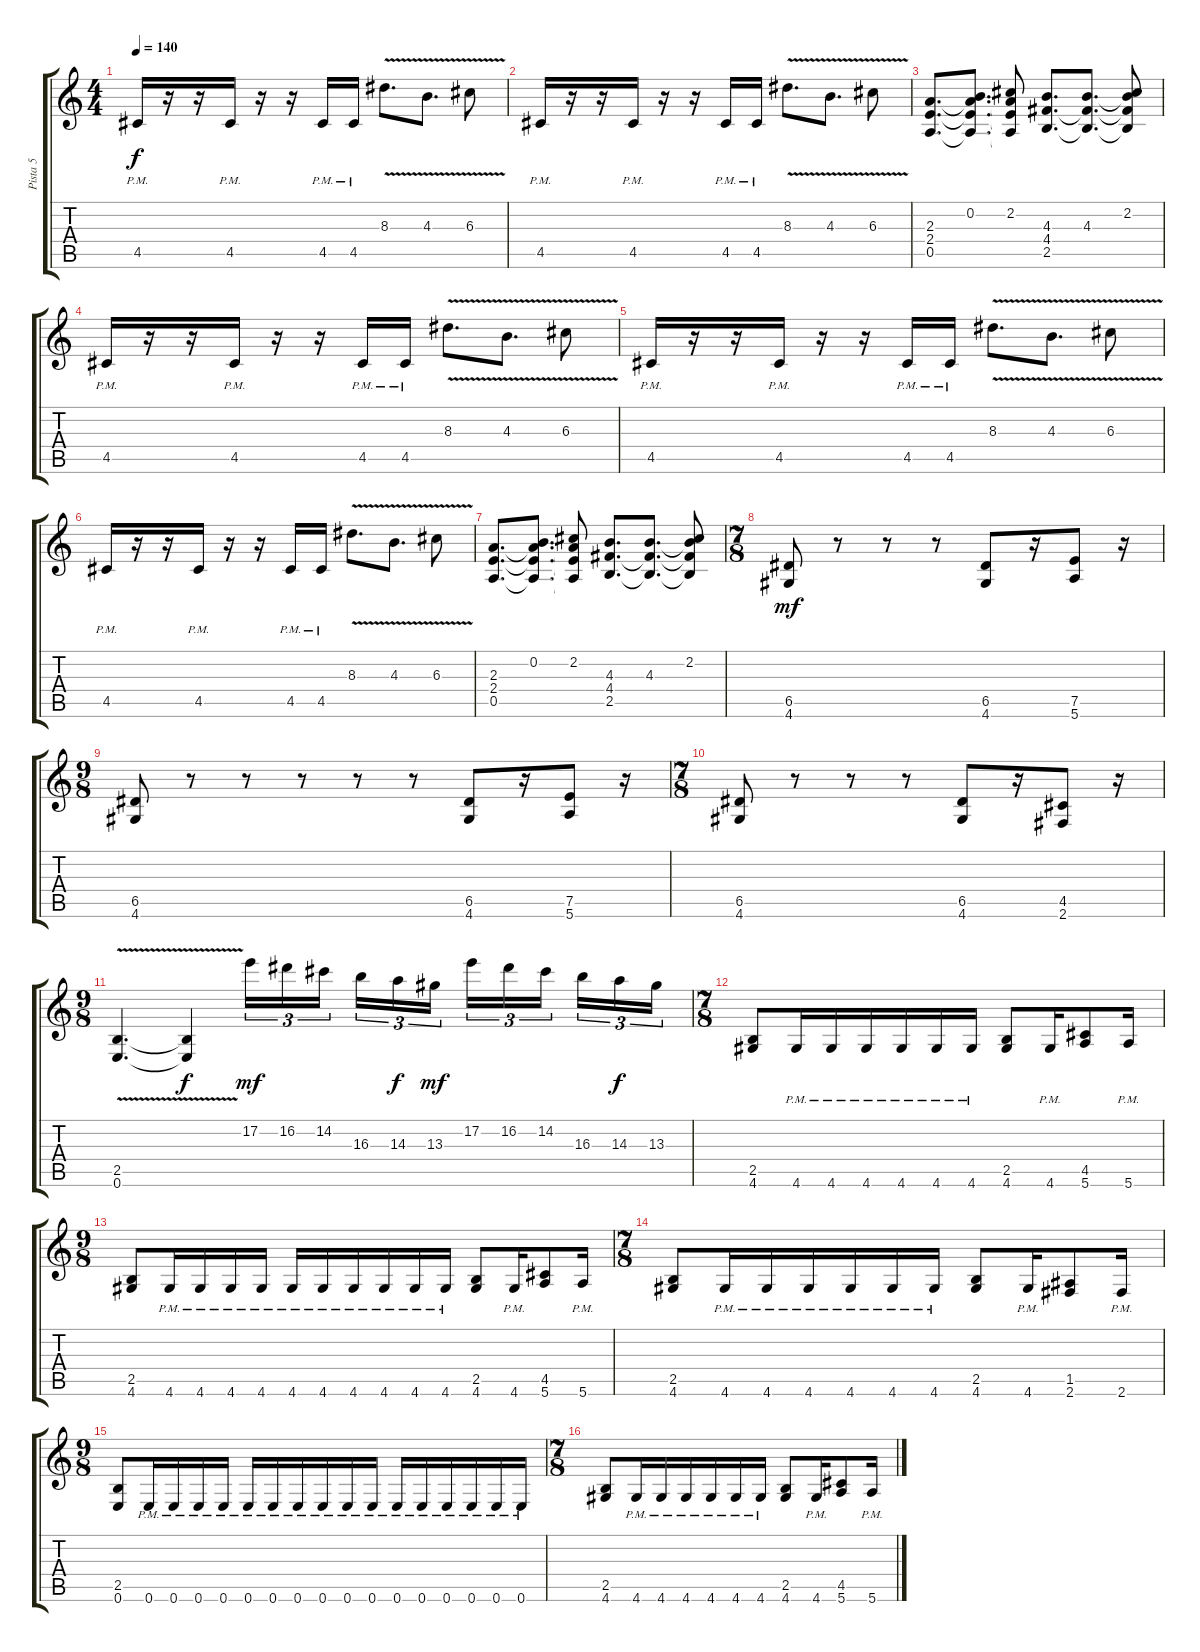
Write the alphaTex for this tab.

\track ("Pista 5" "Pista 5") {instrument distortionguitar}
\staff {score tabs}
\tuning (E4 B3 G3 D3 A2 E2) {hide}
\ts (4 4)
\tempo 140
\clef g2
\ks c
4.5{pm}.16{dy f} r.16 r.16 4.5{pm}.16 r.16 r.16 4.5{pm}.16 4.5{pm}.16 8.3{v}.8{d} 4.3{v}.8{d} 6.3{v}.8 |
4.5{pm}.16 r.16 r.16 4.5{pm}.16 r.16 r.16 4.5{pm}.16 4.5{pm}.16 8.3{v}.8{d} 4.3{v}.8{d} 6.3{v}.8 |
(2.3 2.4 0.5).8{d} (0.2 2.3{t} 2.4{t} 0.5{t}).8{d} (2.2 2.3{t} 2.4{t} 0.5{t}).8 (4.3 4.4 2.5).8{d} (4.3 4.4{t} 2.5{t}).8{d} (2.2 4.3{t} 4.4{t} 2.5{t}).8 |
4.5{pm}.16 r.16 r.16 4.5{pm}.16 r.16 r.16 4.5{pm}.16 4.5{pm}.16 8.3{v}.8{d} 4.3{v}.8{d} 6.3{v}.8 |
4.5{pm}.16 r.16 r.16 4.5{pm}.16 r.16 r.16 4.5{pm}.16 4.5{pm}.16 8.3{v}.8{d} 4.3{v}.8{d} 6.3{v}.8 |
4.5{pm}.16 r.16 r.16 4.5{pm}.16 r.16 r.16 4.5{pm}.16 4.5{pm}.16 8.3{v}.8{d} 4.3{v}.8{d} 6.3{v}.8 |
(2.3 2.4 0.5).8{d} (0.2 2.3{t} 2.4{t} 0.5{t}).8{d} (2.2 2.3{t} 2.4{t} 0.5{t}).8 (4.3 4.4 2.5).8{d} (4.3 4.4{t} 2.5{t}).8{d} (2.2 4.3{t} 4.4{t} 2.5{t}).8 |
\ts (7 8)
(6.5 4.6).8{dy mf} r.8 r.8 r.8 (6.5 4.6).8 r.16 (7.5 5.6).8 r.16 |
\ts (9 8)
(6.5 4.6).8 r.8 r.8 r.8 r.8 r.8 (6.5 4.6).8 r.16 (7.5 5.6).8 r.16 |
\ts (7 8)
(6.5 4.6).8 r.8 r.8 r.8 (6.5 4.6).8 r.16 (4.5 2.6).8 r.16 |
\ts (9 8)
(2.5{v} 0.6).4{d} (2.5{t} 0.6{t}).4{dy f} 17.2.16{tu (3 2) dy mf} 16.2.16{tu (3 2)} 14.2.16{tu (3 2)} 16.3.16{tu (3 2)} 14.3.16{tu (3 2) dy f} 13.3.16{tu (3 2) dy mf beam splitsecondary} 17.2.16{tu (3 2)} 16.2.16{tu (3 2)} 14.2.16{tu (3 2) beam splitsecondary} 16.3.16{tu (3 2)} 14.3.16{tu (3 2) dy f} 13.3.16{tu (3 2)} |
\ts (7 8)
(2.5 4.6).8 4.6{pm}.16 4.6{pm}.16 4.6{pm}.16 4.6{pm}.16 4.6{pm}.16 4.6{pm}.16 (2.5 4.6).8 4.6{pm}.16 (4.5 5.6).8 5.6{pm}.16 |
\ts (9 8)
(2.5 4.6).8 4.6{pm}.16 4.6{pm}.16 4.6{pm}.16 4.6{pm}.16 4.6{pm}.16 4.6{pm}.16 4.6{pm}.16 4.6{pm}.16 4.6{pm}.16 4.6{pm}.16 (2.5 4.6).8 4.6{pm}.16 (4.5 5.6).8 5.6{pm}.16 |
\ts (7 8)
(2.5 4.6).8 4.6{pm}.16 4.6{pm}.16 4.6{pm}.16 4.6{pm}.16 4.6{pm}.16 4.6{pm}.16 (2.5 4.6).8 4.6{pm}.16 (1.5 2.6).8 2.6{pm}.16 |
\ts (9 8)
(2.5 0.6).8 0.6{pm}.16 0.6{pm}.16 0.6{pm}.16 0.6{pm}.16 0.6{pm}.16 0.6{pm}.16 0.6{pm}.16 0.6{pm}.16 0.6{pm}.16 0.6{pm}.16 0.6{pm}.16 0.6{pm}.16 0.6{pm}.16 0.6{pm}.16 0.6{pm}.16 0.6{pm}.16 |
\ts (7 8)
(2.5 4.6).8 4.6{pm}.16 4.6{pm}.16 4.6{pm}.16 4.6{pm}.16 4.6{pm}.16 4.6{pm}.16 (2.5 4.6).8 4.6{pm}.16 (4.5 5.6).8 5.6{pm}.16
